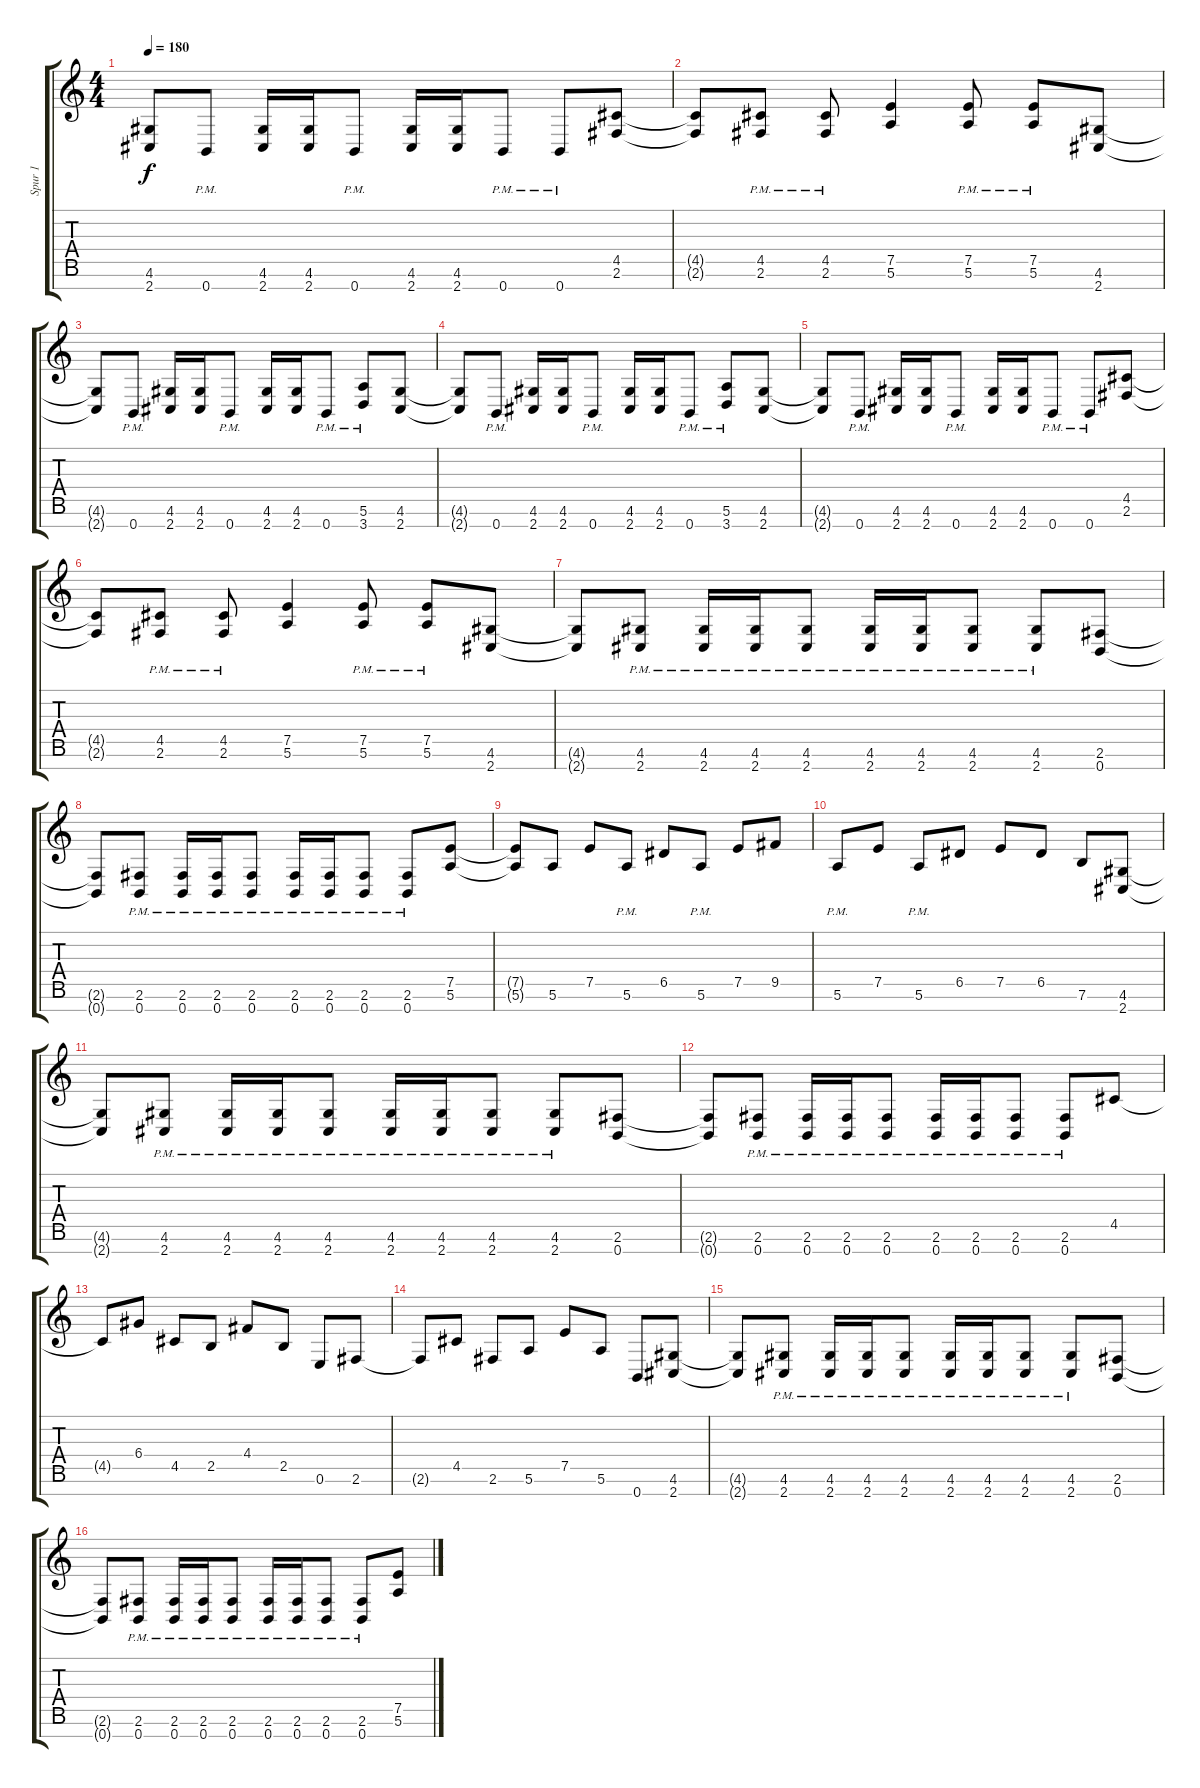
\track ("Spur 1" "Spur 1") {instrument acousticguitarsteel}
\staff {score tabs}
\tuning (E4 B3 G3 D3 A2 E2 B1) {hide}
\ts (4 4)
\tempo 180
\clef g2
\ks c
(4.6{t} 2.7{t}).8{dy f} 0.7{pm}.8 (4.6 2.7).16 (4.6 2.7).16 0.7{pm}.8 (4.6 2.7).16 (4.6 2.7).16 0.7{pm}.8 0.7{pm}.8 (4.5 2.6).8 |
(4.5{t} 2.6{t}).8 (4.5{pm} 2.6{pm}).8 (4.5{pm} 2.6{pm}).8 (7.5 5.6).4 (7.5{pm} 5.6{pm}).8 (7.5{pm} 5.6{pm}).8 (4.6 2.7).8 |
(4.6{t} 2.7{t}).8 0.7{pm}.8 (4.6 2.7).16 (4.6 2.7).16 0.7{pm}.8 (4.6 2.7).16 (4.6 2.7).16 0.7{pm}.8 (5.6{pm} 3.7{pm}).8 (4.6 2.7).8 |
(4.6{t} 2.7{t}).8 0.7{pm}.8 (4.6 2.7).16 (4.6 2.7).16 0.7{pm}.8 (4.6 2.7).16 (4.6 2.7).16 0.7{pm}.8 (5.6{pm} 3.7{pm}).8 (4.6 2.7).8 |
(4.6{t} 2.7{t}).8 0.7{pm}.8 (4.6 2.7).16 (4.6 2.7).16 0.7{pm}.8 (4.6 2.7).16 (4.6 2.7).16 0.7{pm}.8 0.7{pm}.8 (4.5 2.6).8 |
(4.5{t} 2.6{t}).8 (4.5{pm} 2.6{pm}).8 (4.5{pm} 2.6{pm}).8 (7.5 5.6).4 (7.5{pm} 5.6{pm}).8 (7.5{pm} 5.6{pm}).8 (4.6 2.7).8 |
(4.6{t} 2.7{t}).8 (4.6{pm} 2.7{pm}).8 (4.6{pm} 2.7{pm}).16 (4.6{pm} 2.7{pm}).16 (4.6{pm} 2.7{pm}).8 (4.6{pm} 2.7{pm}).16 (4.6{pm} 2.7{pm}).16 (4.6{pm} 2.7{pm}).8 (4.6{pm} 2.7{pm}).8 (2.6 0.7).8 |
(2.6{t} 0.7{t}).8 (2.6{pm} 0.7{pm}).8 (2.6{pm} 0.7{pm}).16 (2.6{pm} 0.7{pm}).16 (2.6{pm} 0.7{pm}).8 (2.6{pm} 0.7{pm}).16 (2.6{pm} 0.7{pm}).16 (2.6{pm} 0.7{pm}).8 (2.6{pm} 0.7{pm}).8 (7.5 5.6).8 |
(7.5{t} 5.6{t}).8 5.6.8 7.5.8 5.6{pm}.8 6.5.8 5.6{pm}.8 7.5.8 9.5.8 |
5.6{pm}.8 7.5.8 5.6{pm}.8 6.5.8 7.5.8 6.5.8 7.6.8 (4.6 2.7).8 |
(4.6{t} 2.7{t}).8 (4.6{pm} 2.7{pm}).8 (4.6{pm} 2.7{pm}).16 (4.6{pm} 2.7{pm}).16 (4.6{pm} 2.7{pm}).8 (4.6{pm} 2.7{pm}).16 (4.6{pm} 2.7{pm}).16 (4.6{pm} 2.7{pm}).8 (4.6{pm} 2.7{pm}).8 (2.6 0.7).8 |
(2.6{t} 0.7{t}).8 (2.6{pm} 0.7{pm}).8 (2.6{pm} 0.7{pm}).16 (2.6{pm} 0.7{pm}).16 (2.6{pm} 0.7{pm}).8 (2.6{pm} 0.7{pm}).16 (2.6{pm} 0.7{pm}).16 (2.6{pm} 0.7{pm}).8 (2.6{pm} 0.7{pm}).8 4.5.8 |
4.5{t}.8 6.4.8 4.5.8 2.5.8 4.4.8 2.5.8 0.6.8 2.6.8 |
2.6{t}.8 4.5.8 2.6.8 5.6.8 7.5.8 5.6.8 0.7.8 (4.6 2.7).8 |
(4.6{t} 2.7{t}).8 (4.6{pm} 2.7{pm}).8 (4.6{pm} 2.7{pm}).16 (4.6{pm} 2.7{pm}).16 (4.6{pm} 2.7{pm}).8 (4.6{pm} 2.7{pm}).16 (4.6{pm} 2.7{pm}).16 (4.6{pm} 2.7{pm}).8 (4.6{pm} 2.7{pm}).8 (2.6 0.7).8 |
(2.6{t} 0.7{t}).8 (2.6{pm} 0.7{pm}).8 (2.6{pm} 0.7{pm}).16 (2.6{pm} 0.7{pm}).16 (2.6{pm} 0.7{pm}).8 (2.6{pm} 0.7{pm}).16 (2.6{pm} 0.7{pm}).16 (2.6{pm} 0.7{pm}).8 (2.6{pm} 0.7{pm}).8 (7.5 5.6).8
